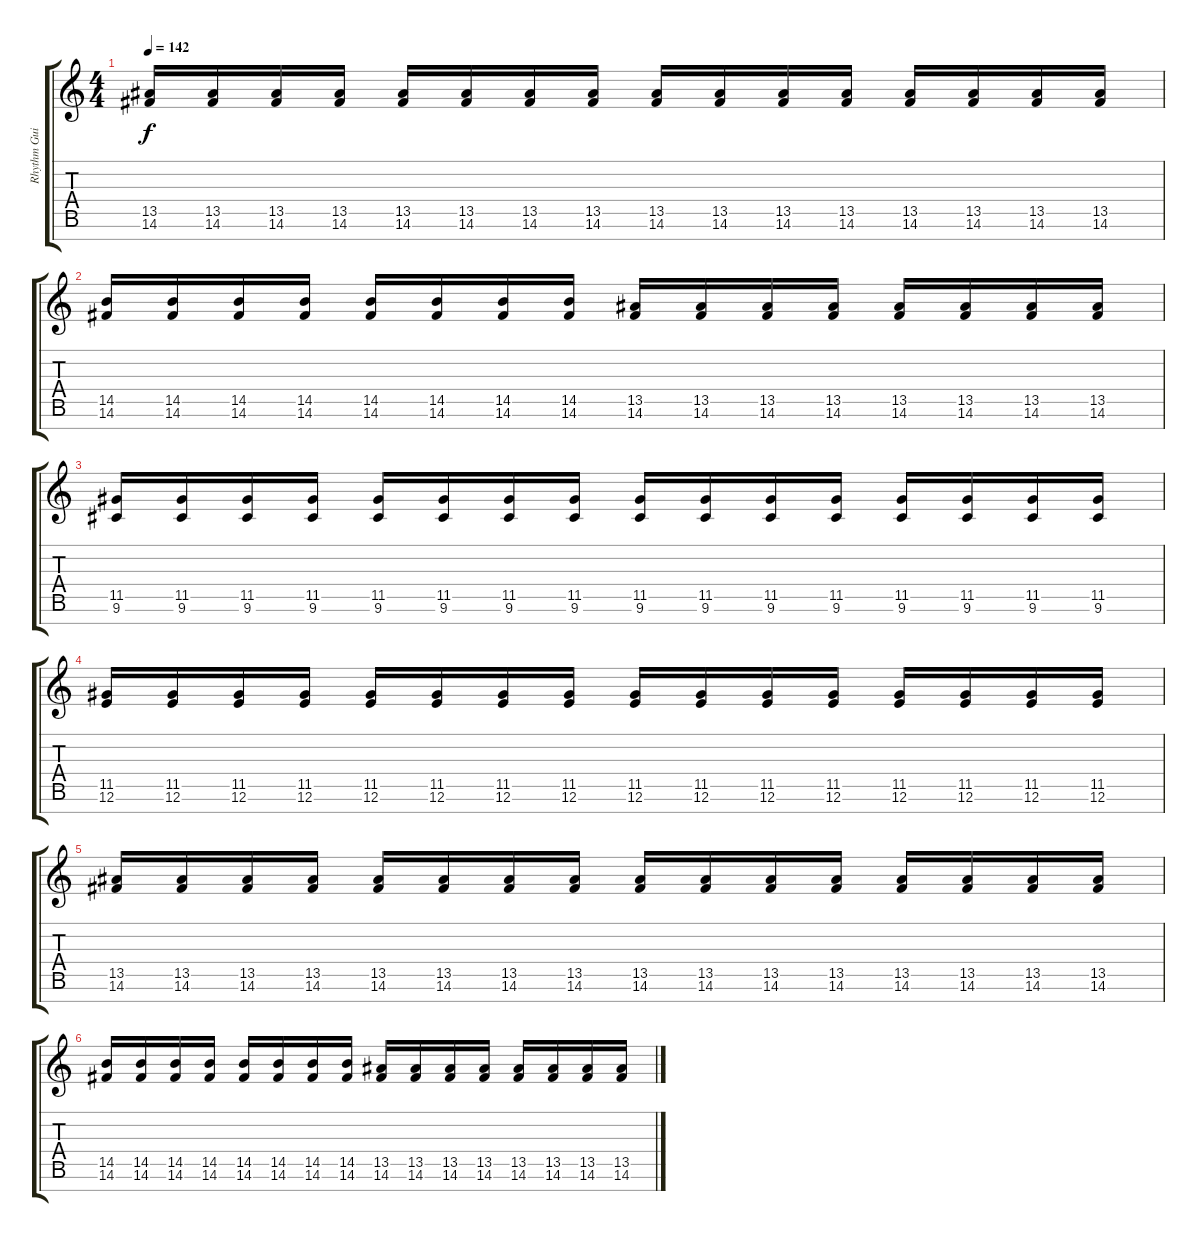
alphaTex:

\track ("Rhythm Guitar 1" "Rhythm Gui") {instrument distortionguitar}
\staff {score tabs}
\tuning (E4 B3 G3 D3 A2 E2 B1) {hide}
\ts (4 4)
\tempo 142
\clef g2
\ks c
(13.5 14.6).16{dy f} (13.5 14.6).16 (13.5 14.6).16 (13.5 14.6).16 (13.5 14.6).16 (13.5 14.6).16 (13.5 14.6).16 (13.5 14.6).16 (13.5 14.6).16 (13.5 14.6).16 (13.5 14.6).16 (13.5 14.6).16 (13.5 14.6).16 (13.5 14.6).16 (13.5 14.6).16 (13.5 14.6).16 |
(14.5 14.6).16 (14.5 14.6).16 (14.5 14.6).16 (14.5 14.6).16 (14.5 14.6).16 (14.5 14.6).16 (14.5 14.6).16 (14.5 14.6).16 (13.5 14.6).16 (13.5 14.6).16 (13.5 14.6).16 (13.5 14.6).16 (13.5 14.6).16 (13.5 14.6).16 (13.5 14.6).16 (13.5 14.6).16 |
(11.5 9.6).16 (11.5 9.6).16 (11.5 9.6).16 (11.5 9.6).16 (11.5 9.6).16 (11.5 9.6).16 (11.5 9.6).16 (11.5 9.6).16 (11.5 9.6).16 (11.5 9.6).16 (11.5 9.6).16 (11.5 9.6).16 (11.5 9.6).16 (11.5 9.6).16 (11.5 9.6).16 (11.5 9.6).16 |
(11.5 12.6).16 (11.5 12.6).16 (11.5 12.6).16 (11.5 12.6).16 (11.5 12.6).16 (11.5 12.6).16 (11.5 12.6).16 (11.5 12.6).16 (11.5 12.6).16 (11.5 12.6).16 (11.5 12.6).16 (11.5 12.6).16 (11.5 12.6).16 (11.5 12.6).16 (11.5 12.6).16 (11.5 12.6).16 |
(13.5 14.6).16 (13.5 14.6).16 (13.5 14.6).16 (13.5 14.6).16 (13.5 14.6).16 (13.5 14.6).16 (13.5 14.6).16 (13.5 14.6).16 (13.5 14.6).16 (13.5 14.6).16 (13.5 14.6).16 (13.5 14.6).16 (13.5 14.6).16 (13.5 14.6).16 (13.5 14.6).16 (13.5 14.6).16 |
(14.5 14.6).16 (14.5 14.6).16 (14.5 14.6).16 (14.5 14.6).16 (14.5 14.6).16 (14.5 14.6).16 (14.5 14.6).16 (14.5 14.6).16 (13.5 14.6).16 (13.5 14.6).16 (13.5 14.6).16 (13.5 14.6).16 (13.5 14.6).16 (13.5 14.6).16 (13.5 14.6).16 (13.5 14.6).16
